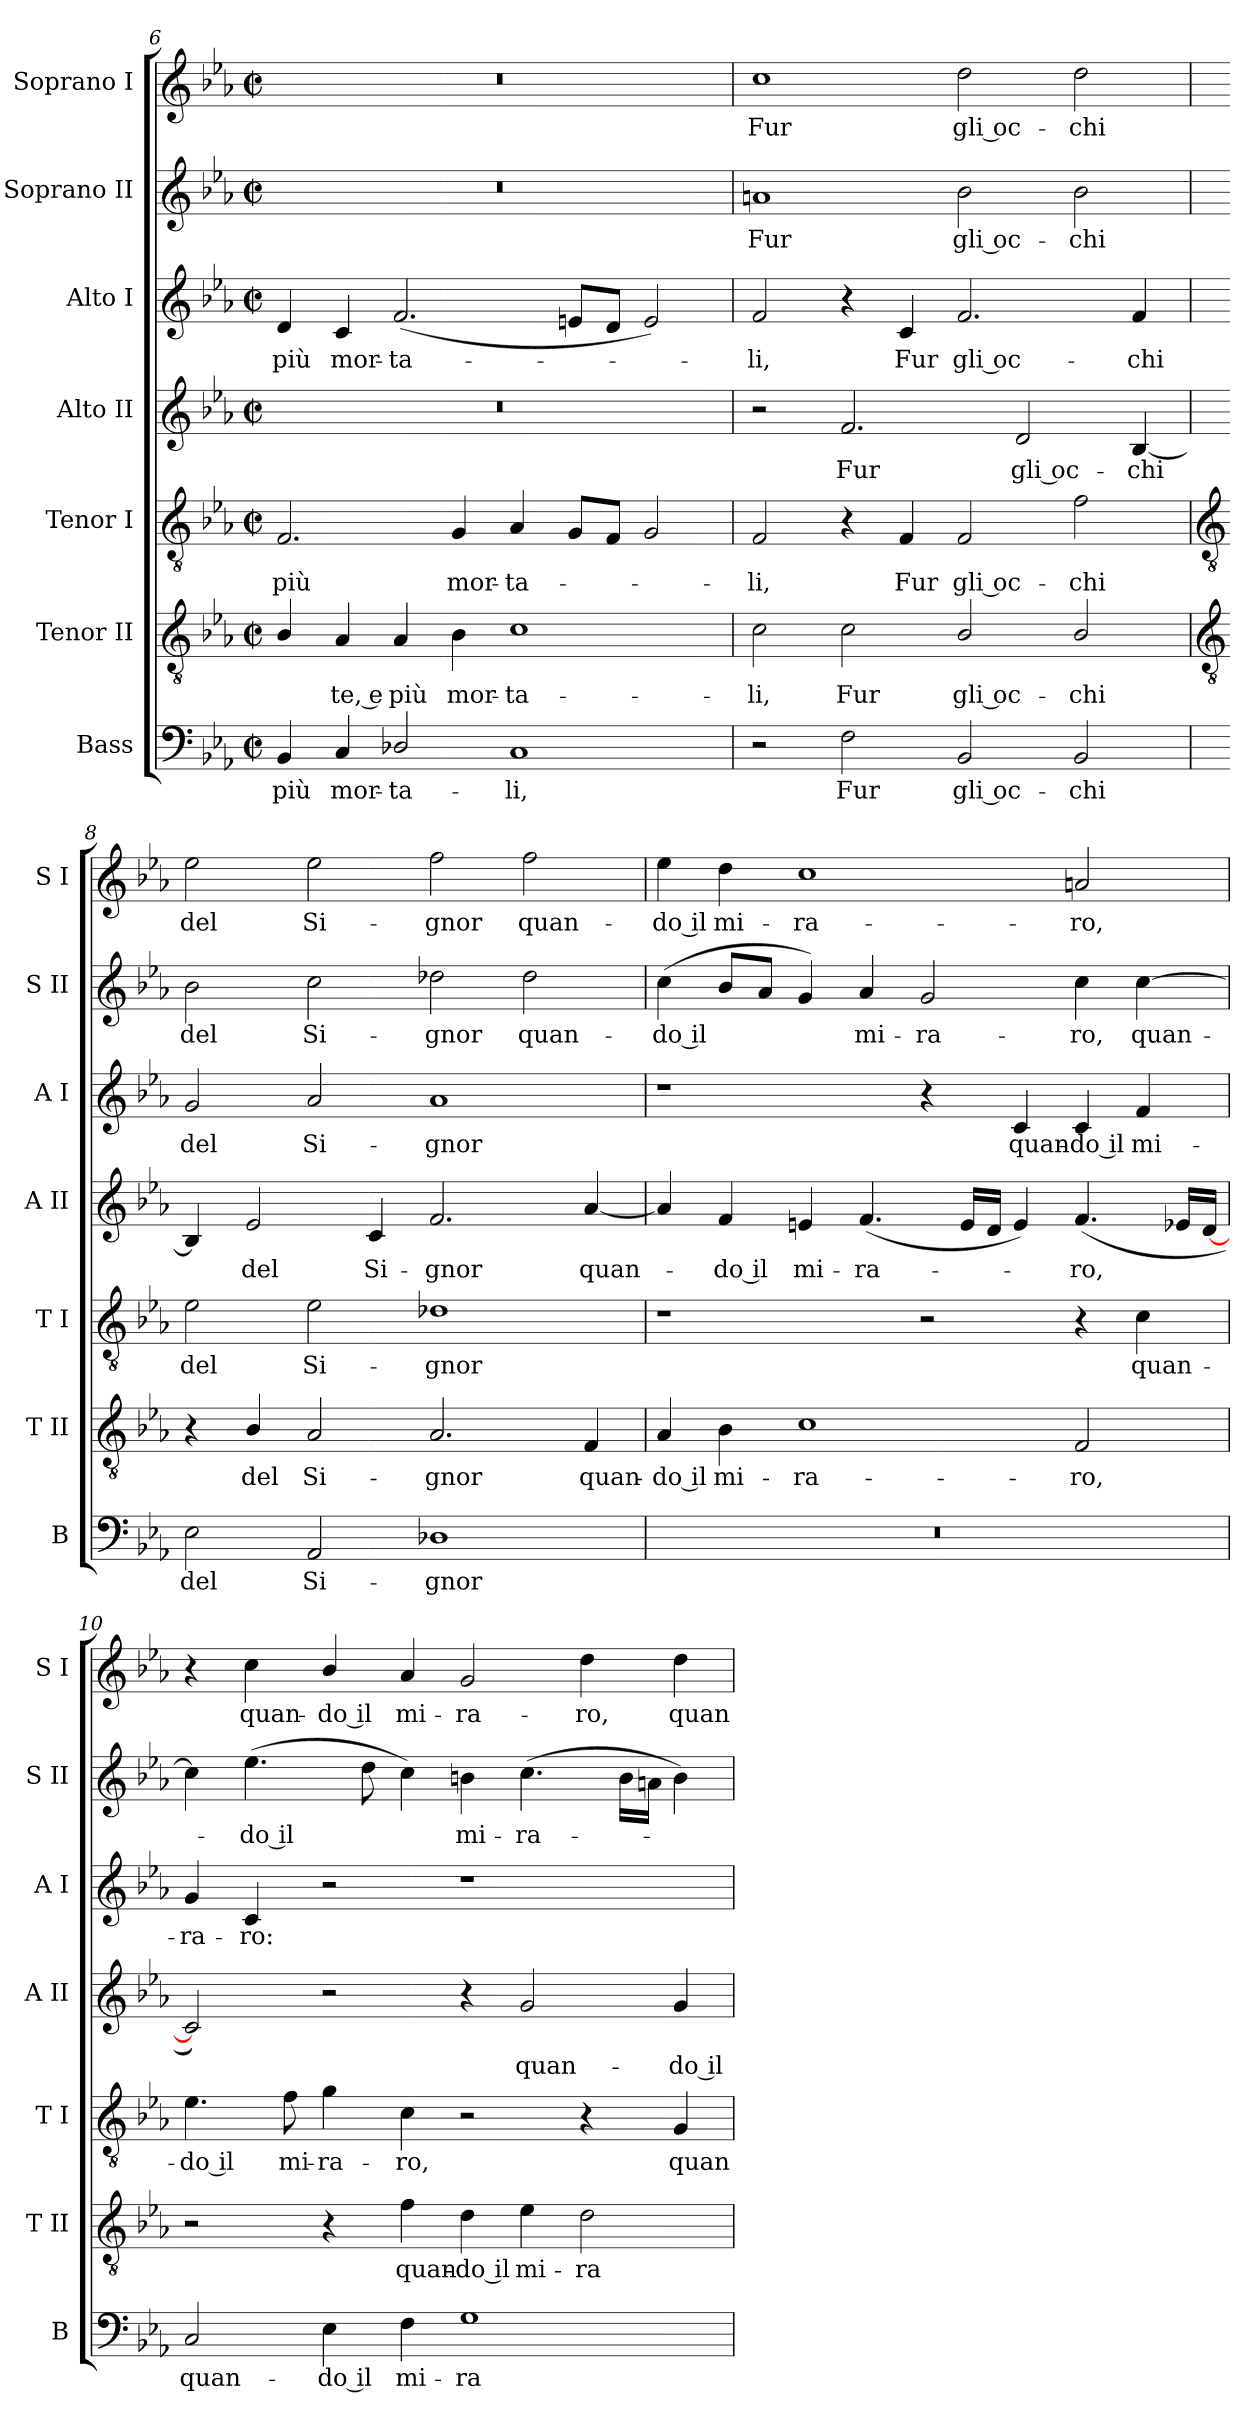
**kern	**text	**kern	**text	**kern	**text	**kern	**text	**kern	**text	**kern	**text	**kern	**text
*part7	*part7	*part6	*part6	*part5	*part5	*part4	*part4	*part3	*part3	*part2	*part2	*part1	*part1
*staff7	*staff7	*staff6	*staff6	*staff5	*staff5	*staff4	*staff4	*staff3	*staff3	*staff2	*staff2	*staff1	*staff1
*I"Bass	*	*I"Tenor II	*	*I"Tenor I	*	*I"Alto II	*	*I"Alto I	*	*I"Soprano II	*	*I"Soprano I	*
*I'B	*	*I'T II	*	*I'T I	*	*I'A II	*	*I'A I	*	*I'S II	*	*I'S I	*
*clefF4	*	*clefGv2	*	*clefGv2	*	*clefG2	*	*clefG2	*	*clefG2	*	*clefG2	*
*k[b-e-a-]	*	*k[b-e-a-]	*	*k[b-e-a-]	*	*k[b-e-a-]	*	*k[b-e-a-]	*	*k[b-e-a-]	*	*k[b-e-a-]	*
*E-:	*	*E-:	*	*E-:	*	*E-:	*	*E-:	*	*E-:	*	*E-:	*
*M4/2	*	*M4/2	*	*M4/2	*	*M4/2	*	*M4/2	*	*M4/2	*	*M4/2	*
*met(c|)	*	*met(c|)	*	*met(c|)	*	*met(c|)	*	*met(c|)	*	*met(c|)	*	*met(c|)	*
=6	=6	=6	=6	=6	=6	=6	=6	=6	=6	=6	=6	=6	=6
!	!LO:LY:b	!	!	!	!LO:LY:b	!	!	!	!LO:LY:b	!	!	!	!
4BB-	più	4B-/	.	2.F	più	0r	.	4d	più	0r	.	0r	.
!	!LO:LY:b	!	!LO:LY:b	!	!	!	!	!	!LO:LY:b	!	!	!	!
4C	mor-	4A-	te, e	.	.	.	.	4c	mor-	.	.	.	.
!	!LO:LY:b	!	!LO:LY:b	!	!	!	!	!	!LO:LY:b	!	!	!	!
2D-X/	-ta-	4A-	più	.	.	.	.	(<2.f	-ta-	.	.	.	.
!	!	!	!LO:LY:b	!	!LO:LY:b	!	!	!	!	!	!	!	!
.	.	4B-	mor-	4G	mor-	.	.	.	.	.	.	.	.
!	!LO:LY:b	!	!LO:LY:b	!	!LO:LY:b	!	!	!	!	!	!	!	!
1C	-li,	1c	-ta-	4A-	-ta-	.	.	.	.	.	.	.	.
.	.	.	.	8GL	.	.	.	8enL	.	.	.	.	.
.	.	.	.	8FJ	.	.	.	8dJ	.	.	.	.	.
.	.	.	.	2G	.	.	.	2e)	.	.	.	.	.
=7	=7	=7	=7	=7	=7	=7	=7	=7	=7	=7	=7	=7	=7
!	!	!	!LO:LY:b	!	!LO:LY:b	!	!	!	!LO:LY:b	!	!LO:LY:b	!	!LO:LY:b
2r	.	2c	-li,	2F	li,	2r	.	2f	li,	1an	Fur	1cc	Fur
!	!LO:LY:b	!	!LO:LY:b	!	!	!	!LO:LY:b	!	!	!	!	!	!
2F	Fur	2c	Fur	4r	.	2.f	Fur	4r	.	.	.	.	.
!	!	!	!	!	!LO:LY:b	!	!	!	!LO:LY:b	!	!	!	!
.	.	.	.	4F	Fur	.	.	4c	Fur	.	.	.	.
!	!LO:LY:b	!	!LO:LY:b	!	!LO:LY:b	!	!	!	!LO:LY:b	!	!LO:LY:b	!	!LO:LY:b
2BB-	gli oc-	2B-/	gli oc-	2F	gli oc-	.	.	2.f	gli oc-	2b-	gli oc-	2dd	gli oc-
!	!	!	!	!	!	!	!LO:LY:b	!	!	!	!	!	!
.	.	.	.	.	.	2d	gli oc-	.	.	.	.	.	.
!	!LO:LY:b	!	!LO:LY:b	!	!LO:LY:b	!	!	!	!	!	!LO:LY:b	!	!LO:LY:b
2BB-	-chi	2B-/	-chi	2f	-chi	.	.	.	.	2b-	-chi	2dd	-chi
!	!	!	!	!	!	!	!LO:LY:b	!	!LO:LY:b	!	!	!	!
.	.	.	.	.	.	[4B-	-chi	4f	-chi	.	.	.	.
!!LO:LB:g=z
=8	=8	=8	=8	=8	=8	=8	=8	=8	=8	=8	=8	=8	=8
*	*	*clefGv2	*	*clefGv2	*	*	*	*	*	*	*	*	*
!	!LO:LY:b	!	!	!	!LO:LY:b	!	!	!	!LO:LY:b	!	!LO:LY:b	!	!LO:LY:b
2E-	del	4r	.	2e-	del	4B-]	.	2g	del	2b-	del	2ee-	del
!	!	!	!LO:LY:b	!	!	!	!LO:LY:b	!	!	!	!	!	!
.	.	4B-/	del	.	.	2e-	del	.	.	.	.	.	.
!	!LO:LY:b	!	!LO:LY:b	!	!LO:LY:b	!	!	!	!LO:LY:b	!	!LO:LY:b	!	!LO:LY:b
2AA-	Si-	2A-	Si-	2e-	Si-	.	.	2a-	Si-	2cc	Si-	2ee-	Si-
!	!	!	!	!	!	!	!LO:LY:b	!	!	!	!	!	!
.	.	.	.	.	.	4c	Si-	.	.	.	.	.	.
!	!LO:LY:b	!	!LO:LY:b	!	!LO:LY:b	!	!LO:LY:b	!	!LO:LY:b	!	!LO:LY:b	!	!LO:LY:b
1D-X	-gnor	2.A-	-gnor	1d-X	-gnor	2.f	-gnor	1a-	-gnor	2dd-X	-gnor	2ff	-gnor
!	!	!	!	!	!	!	!	!	!	!	!LO:LY:b	!	!LO:LY:b
.	.	.	.	.	.	.	.	.	.	2dd-	quan-	2ff	quan-
!	!	!	!LO:LY:b	!	!	!	!LO:LY:b	!	!	!	!	!	!
.	.	4F	quan-	.	.	[4a-	quan-	.	.	.	.	.	.
=9	=9	=9	=9	=9	=9	=9	=9	=9	=9	=9	=9	=9	=9
!	!	!	!LO:LY:b	!	!	!	!	!	!	!	!LO:LY:b	!	!LO:LY:b
0r	.	4A-	-do il	1r	.	4a-]	.	1r	.	(<4cc	-do il	4ee-	-do il
!	!	!	!LO:LY:b	!	!	!	!LO:LY:b	!	!	!	!	!	!LO:LY:b
.	.	4B-	mi-	.	.	4f	do il	.	.	8b-L	.	4dd	mi-
.	.	.	.	.	.	.	.	.	.	8a-J	.	.	.
!	!	!	!LO:LY:b	!	!	!	!LO:LY:b	!	!	!	!	!	!LO:LY:b
.	.	1c	-ra-	.	.	4en	mi-	.	.	4g)	.	1cc	-ra-
!	!	!	!	!	!	!	!LO:LY:b	!	!	!	!LO:LY:b	!	!
.	.	.	.	.	.	(<4.f	-ra-	.	.	4a-	mi-	.	.
!	!	!	!	!	!	!	!	!	!	!	!LO:LY:b	!	!
.	.	.	.	2r	.	.	.	4r	.	2g	-ra-	.	.
.	.	.	.	.	.	16eLL	.	.	.	.	.	.	.
.	.	.	.	.	.	16dJJ	.	.	.	.	.	.	.
!	!	!	!	!	!	!	!	!	!LO:LY:b	!	!	!	!
.	.	.	.	.	.	4e)	.	4c	quan-	.	.	.	.
!	!	!	!LO:LY:b	!	!	!	!LO:LY:b	!	!LO:LY:b	!	!LO:LY:b	!	!LO:LY:b
.	.	2F	-ro,	4r	.	(<4.f	ro,	4c	-do il	4cc	-ro,	2an	-ro,
!	!	!	!	!	!LO:LY:b	!	!	!	!LO:LY:b	!	!LO:LY:b	!	!
.	.	.	.	4c	quan-	.	.	4f	mi-	[4cc	quan-	.	.
.	.	.	.	.	.	16e-XLL	.	.	.	.	.	.	.
.	.	.	.	.	.	[16dJJ	.	.	.	.	.	.	.
=10	=10	=10	=10	=10	=10	=10	=10	=10	=10	=10	=10	=10	=10
!	!LO:LY:b	!	!	!	!LO:LY:b	!	!	!	!LO:LY:b	!	!	!	!
2C	quan-	2r	.	4.e-	-do il	2c])	.	4g	-ra-	4cc]	.	4r	.
!	!	!	!	!	!	!	!	!	!LO:LY:b	!	!LO:LY:b	!	!LO:LY:b
.	.	.	.	.	.	.	.	4c	-ro:	(>4.ee-	do il	4cc	quan-
!	!	!	!	!	!LO:LY:b	!	!	!	!	!	!	!	!
.	.	.	.	8f	mi-	.	.	.	.	.	.	.	.
!	!LO:LY:b	!	!	!	!LO:LY:b	!	!	!	!	!	!	!	!LO:LY:b
4E-	-do il	4r	.	4g	-ra-	2r	.	2r	.	.	.	4b-/	-do il
.	.	.	.	.	.	.	.	.	.	8dd	.	.	.
!	!LO:LY:b	!	!LO:LY:b	!	!LO:LY:b	!	!	!	!	!	!	!	!LO:LY:b
4F	mi-	4f	quan-	4c	-ro,	.	.	.	.	4cc)	.	4a-	mi-
!	!LO:LY:b	!	!LO:LY:b	!	!	!	!	!	!	!	!LO:LY:b	!	!LO:LY:b
1G	-ra-	4d	-do il	2r	.	4r	.	1r	.	4bn	mi-	2g	-ra-
!	!	!	!LO:LY:b	!	!	!	!LO:LY:b	!	!	!	!LO:LY:b	!	!
.	.	4e-	mi-	.	.	2g	quan-	.	.	(>4.cc	-ra-	.	.
!	!	!	!LO:LY:b	!	!	!	!	!	!	!	!	!	!LO:LY:b
.	.	2d	-ra-	4r	.	.	.	.	.	.	.	4dd	-ro,
.	.	.	.	.	.	.	.	.	.	16b\LL	.	.	.
.	.	.	.	.	.	.	.	.	.	16an\JJ	.	.	.
!	!	!	!	!	!LO:LY:b	!	!LO:LY:b	!	!	!	!	!	!LO:LY:b
.	.	.	.	4G	quan-	4g	-do il	.	.	4b)	.	4dd	quan-
=	=	=	=	=	=	=	=	=	=	=	=	=	=
*-	*-	*-	*-	*-	*-	*-	*-	*-	*-	*-	*-	*-	*-
